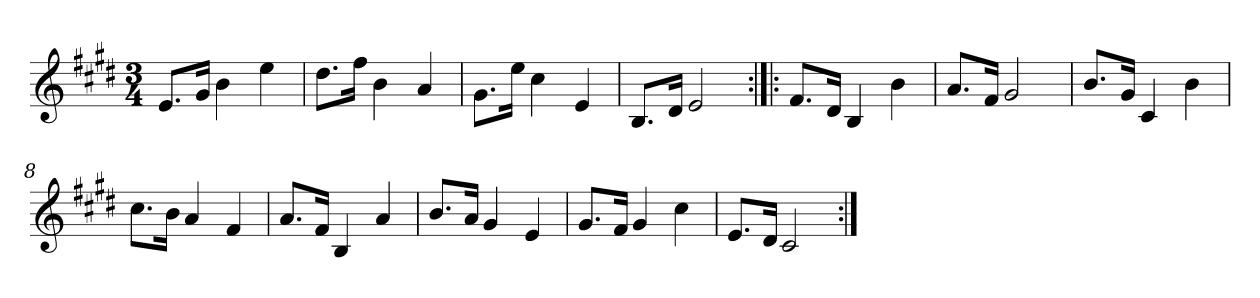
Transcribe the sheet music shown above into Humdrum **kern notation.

**kern
*part1
*staff1
*clefG2
*k[f#c#g#d#]
*E:
*M3/4
*MM120
=1
8.e/L
16g#/Jk
4b
4ee
=2
8.dd#\L
16ff#\Jk
4b
4a
=3
8.g#\L
16ee\Jk
4cc#
4e
=4
8.B/L
16d#/Jk
2e
=5:|!|:
8.f#/L
16d#/Jk
4B
4b
=6
8.a/L
16f#/Jk
2g#
=7
8.b/L
16g#/Jk
4c#
4b
=8
8.cc#\L
16b\Jk
4a
4f#
=9
8.a/L
16f#/Jk
4B
4a
=10
8.b/L
16a/Jk
4g#
4e
=11
8.g#/L
16f#/Jk
4g#
4cc#
=12
8.e/L
16d#/Jk
2c#
=:|!
*-
